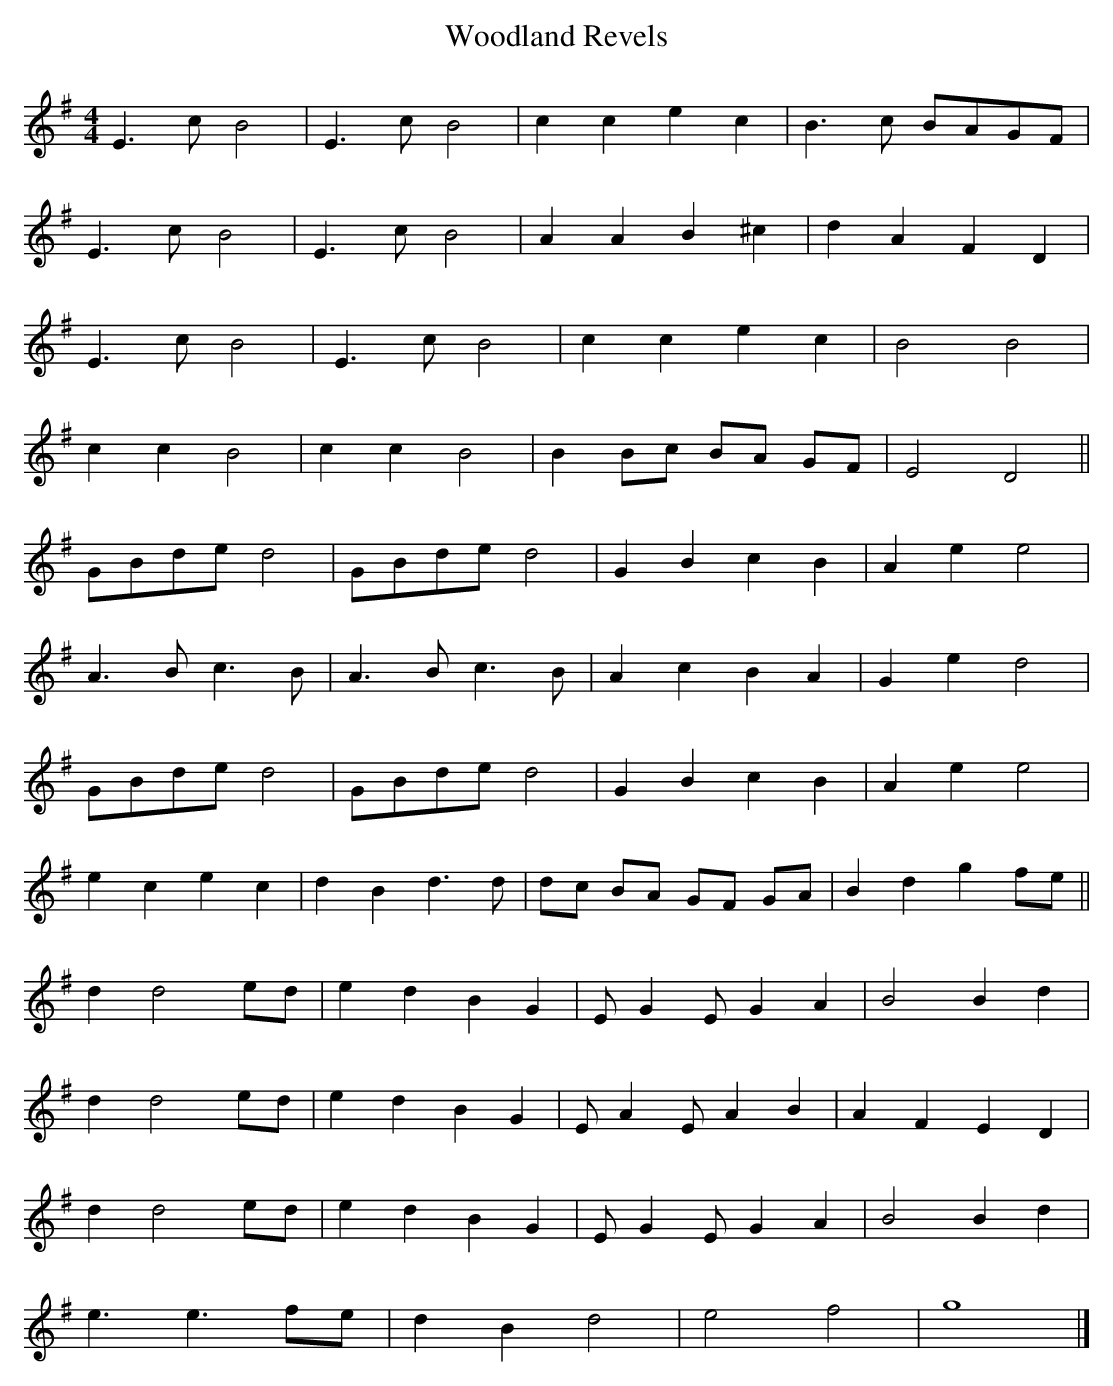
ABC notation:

X:1
T:Woodland Revels
M:4/4
L:1/8
K:G
E3c B4|E3c B4|c2c2e2c2|B3 c BAGF|
E3c B4|E3c B4|A2A2B2^c2|d2A2F2D2|
E3c B4|E3c B4|c2c2e2c2|B4 B4|
c2c2B4|c2c2B4|B2Bc BA GF|E4D4||
GBde d4|GBde d4|G2B2c2B2|A2e2e4|
A3B c3 B|A3B c3 B|A2c2B2A2|G2e2d4|
GBde d4|GBde d4|G2B2c2B2|A2e2e4|
e2c2e2c2|d2B2d3 d|dc BA GF GA|B2d2g2fe||
d2d4ed|e2d2B2G2|E G2E G2A2|B4 B2 d2|
d2d4ed|e2d2B2G2|E A2E A2B2|A2F2E2D2|
d2d4ed|e2d2B2G2|E G2E G2A2|B4 B2d2|
e3 e3 fe|d2B2d4|e4f4|g8|]
